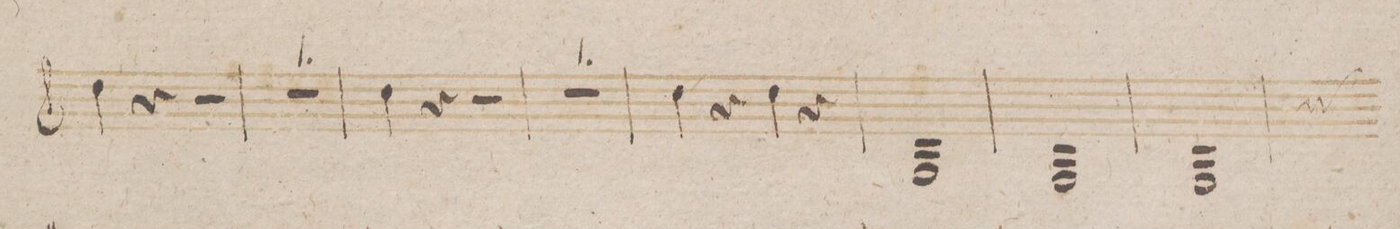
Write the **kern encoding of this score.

**kern	**dynam
*I"Clarino 2do in B.	*
*clefG2	*
*k[b-]	*
*met(c)	*
*M4/4	*
4cc\	.
4r	.
2r	.
=192	=192
1r	.
=193	=193
4cc\	.
4r	.
2r	.
=194	=194
1r	.
=195	=195
4cc\	.
4r	.
4cc\	.
4r	.
=196	=196
1F	.
=197	=197
1F	.
=198	=198
1F	.
=199	=199
*-	*-
